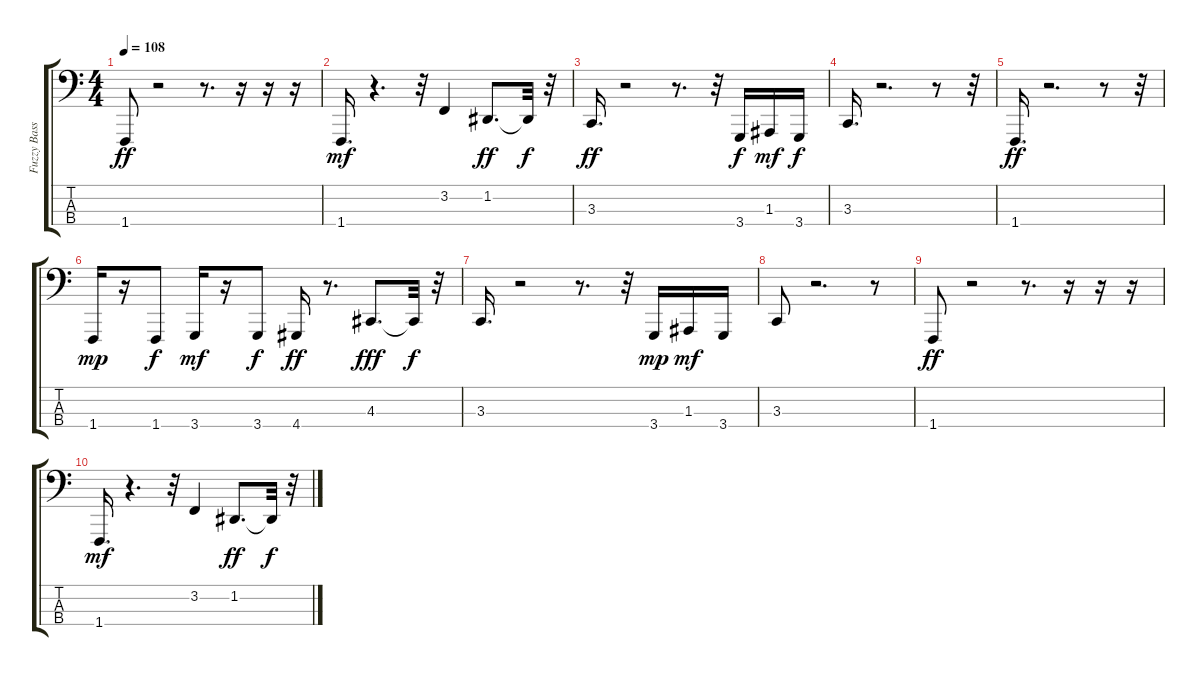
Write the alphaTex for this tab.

\track ("Fuzzy Bass" "Fuzzy Bass") {instrument lead8bassandlead}
\staff {score tabs}
\tuning (G2 D2 A1 E1) {hide}
\ts (4 4)
\tempo 108
\clef f4
\ks c
1.4.8{dy ff} r.2 r.8{d} r.16 r.16 r.16 |
1.4.16{d dy mf} r.4{d} r.32 3.2.4 1.2.8{d dy ff} 1.2{t}.32{dy f} r.32 |
3.3.16{d dy ff} r.2 r.8{d} r.32 3.4.16{dy f} 1.3.16{dy mf} 3.4.16{dy f} |
3.3.16{d} r.2{d} r.8 r.32 |
1.4.16{d dy ff} r.2{d} r.8 r.32 |
1.4.16{dy mp} r.16 1.4.8{dy f} 3.4.16{dy mf} r.16 3.4.8{dy f} 4.4.16{dy ff} r.8{d} 4.3.8{d dy fff} 4.3{t}.32{dy f} r.32 |
3.3.16{d} r.2 r.8{d} r.32 3.4.16{dy mp} 1.3.16{dy mf} 3.4.16 |
3.3.8 r.2{d} r.8 |
1.4.8{dy ff} r.2 r.8{d} r.16 r.16 r.16 |
1.4.16{d dy mf} r.4{d} r.32 3.2.4 1.2.8{d dy ff} 1.2{t}.32{dy f} r.32
